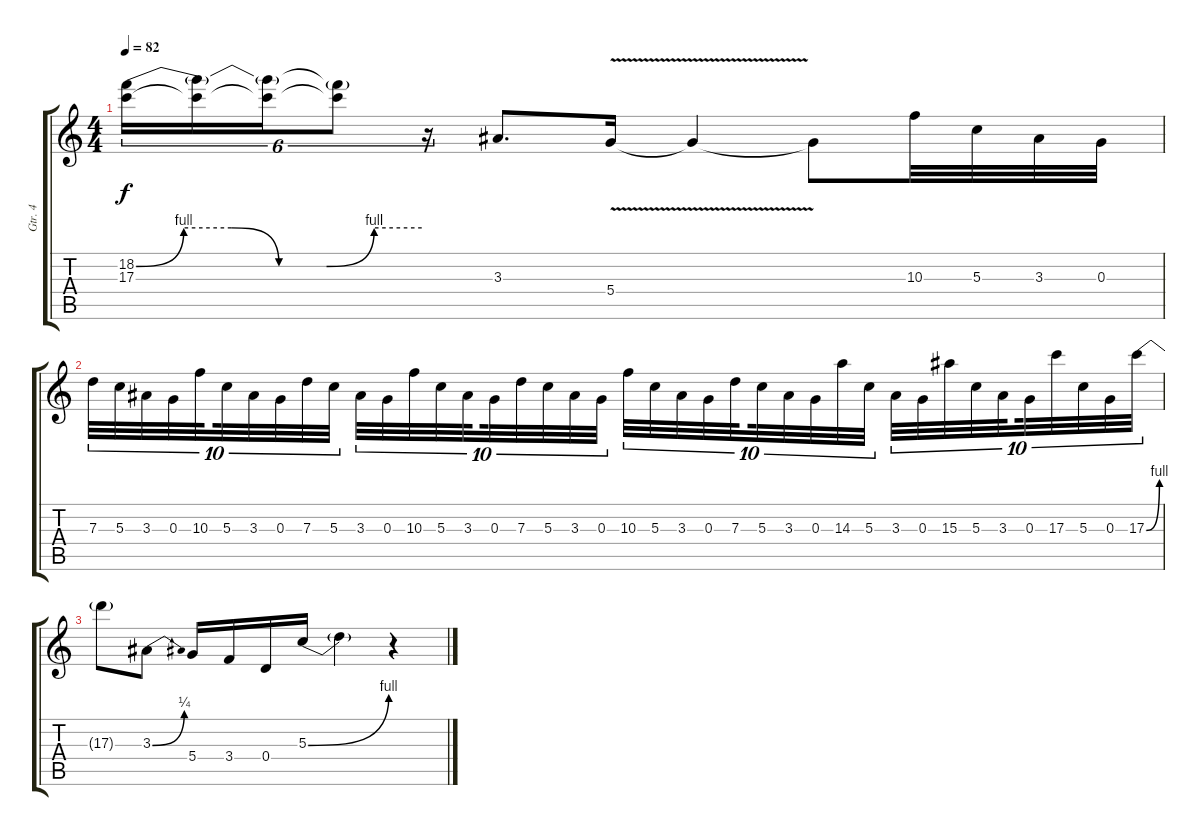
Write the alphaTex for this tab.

\track ("Gtr. 4" "Gtr. 4") {instrument overdrivenguitar}
\staff {score tabs}
\tuning (E4 B3 G3 D3 A2 E2) {hide}
\ts (4 4)
\tempo 82
\clef g2
\ks c
(18.2{be (custom 0 0 10 4 20 4 30 0 40 0 50 4 60 4)} 17.3).16{tu (6 4) dy f} (18.2{t} 17.3{t}).16{tu (6 4)} (18.2{t} 17.3{t}).16{tu (6 4)} (18.2{t} 17.3{t}).8{tu (6 4)} r.16{tu (6 4)} 3.3.8{d} 5.4{v}.16 5.4{t}.4 5.4{t}.8 10.3.32 5.3.32 3.3.32 0.3.32 |
7.3.32{tu (10 8)} 5.3.32{tu (10 8)} 3.3.32{tu (10 8)} 0.3.32{tu (10 8)} 10.3.32{tu (10 8) beam splitsecondary} 5.3.32{tu (10 8)} 3.3.32{tu (10 8)} 0.3.32{tu (10 8)} 7.3.32{tu (10 8)} 5.3.32{tu (10 8)} 3.3.32{tu (10 8)} 0.3.32{tu (10 8)} 10.3.32{tu (10 8)} 5.3.32{tu (10 8)} 3.3.32{tu (10 8) beam splitsecondary} 0.3.32{tu (10 8)} 7.3.32{tu (10 8)} 5.3.32{tu (10 8)} 3.3.32{tu (10 8)} 0.3.32{tu (10 8)} 10.3.32{tu (10 8)} 5.3.32{tu (10 8)} 3.3.32{tu (10 8)} 0.3.32{tu (10 8)} 7.3.32{tu (10 8) beam splitsecondary} 5.3.32{tu (10 8)} 3.3.32{tu (10 8)} 0.3.32{tu (10 8)} 14.3.32{tu (10 8)} 5.3.32{tu (10 8)} 3.3.32{tu (10 8)} 0.3.32{tu (10 8)} 15.3.32{tu (10 8)} 5.3.32{tu (10 8)} 3.3.32{tu (10 8) beam splitsecondary} 0.3.32{tu (10 8)} 17.3.32{tu (10 8)} 5.3.32{tu (10 8)} 0.3.32{tu (10 8)} 17.3{be (bend 0 0 60 4)}.32{tu (10 8)} |
17.3{t}.8 3.3{be (bend 0 0 60 1)}.8 5.4.16 3.4.16 0.4.16 5.3{be (bend 0 0 60 4)}.16 5.3{t}.4 r.4
